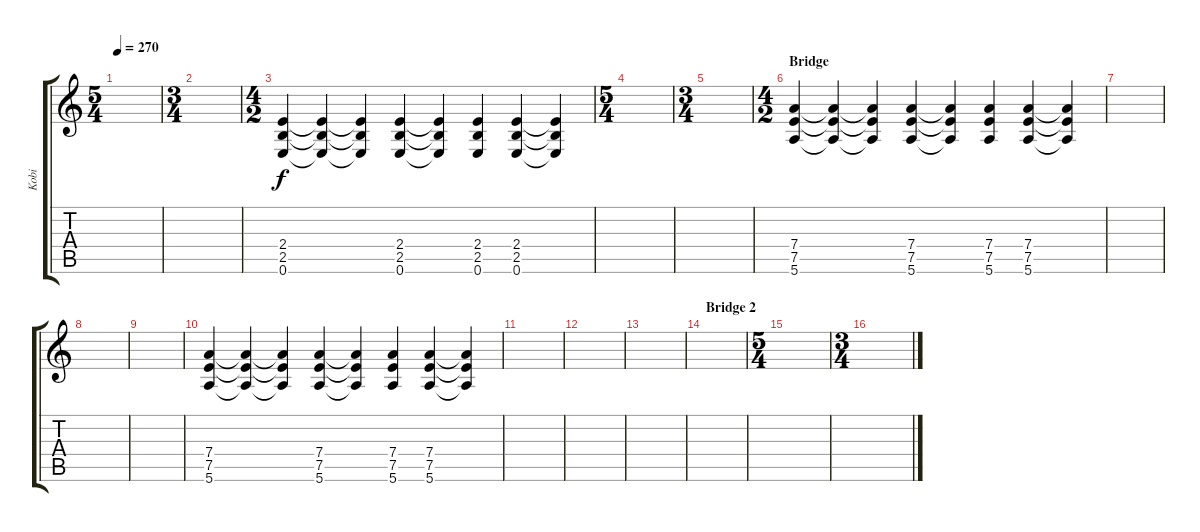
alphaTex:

\track ("Kobi" "Kobi") {instrument electricguitarmuted}
\staff {score tabs}
\tuning (E4 B3 G3 D3 A2 E2) {hide}
\ts (5 4)
\tempo 270
\clef g2
\ks c
|
\ts (3 4)
|
\ts (4 2)
(2.4 2.5 0.6).4 (2.4{t} 2.5{t} 0.6{t}).4 (2.4{t} 2.5{t} 0.6{t}).4 (2.4 2.5 0.6).4 (2.4{t} 2.5{t} 0.6{t}).4 (2.4 2.5 0.6).4 (2.4 2.5 0.6).4 (2.4{t} 2.5{t} 0.6{t}).4 |
\ts (5 4)
|
\ts (3 4)
|
\ts (4 2)
\section ("" "Bridge")
(7.4 7.5 5.6).4 (7.4{t} 7.5{t} 5.6{t}).4 (7.4{t} 7.5{t} 5.6{t}).4 (7.4 7.5 5.6).4 (7.4{t} 7.5{t} 5.6{t}).4 (7.4 7.5 5.6).4 (7.4 7.5 5.6).4 (7.4{t} 7.5{t} 5.6{t}).4 |
|
|
|
(7.4 7.5 5.6).4 (7.4{t} 7.5{t} 5.6{t}).4 (7.4{t} 7.5{t} 5.6{t}).4 (7.4 7.5 5.6).4 (7.4{t} 7.5{t} 5.6{t}).4 (7.4 7.5 5.6).4 (7.4 7.5 5.6).4 (7.4{t} 7.5{t} 5.6{t}).4 |
|
|
|
\section ("" "Bridge 2")
|
\ts (5 4)
|
\ts (3 4)
